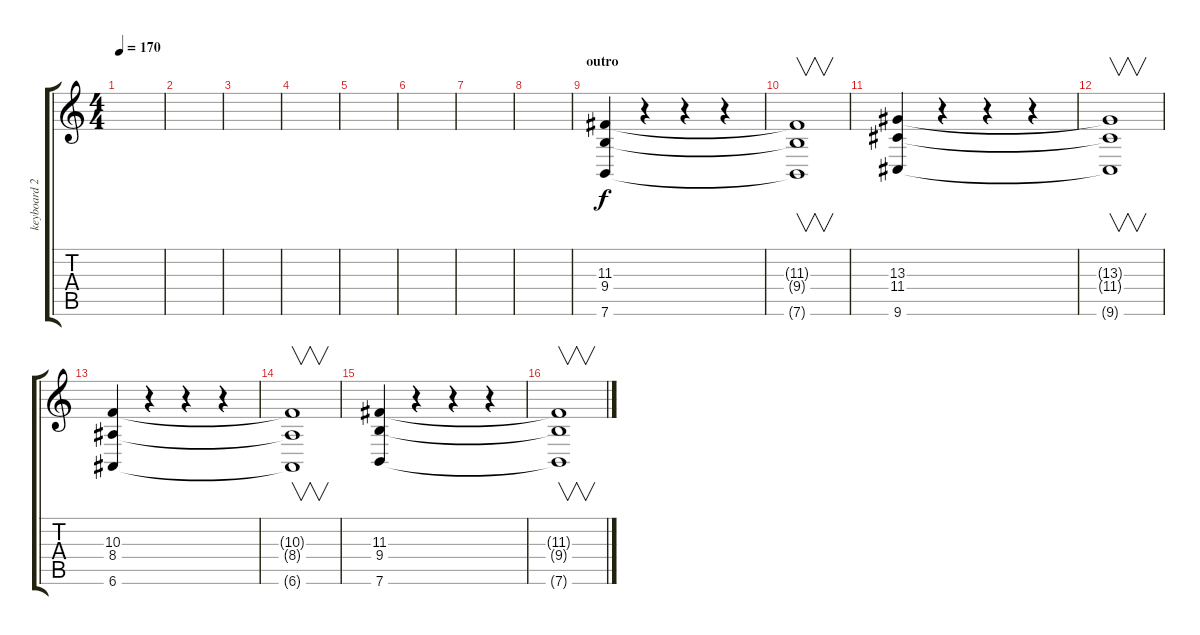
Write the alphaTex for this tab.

\track ("keyboard 2 - only for the sound" "keyboard 2") {instrument pad3polysynth}
\staff {score tabs}
\tuning (E4 B3 G3 D3 A2 E2) {hide}
\ts (4 4)
\tempo 170
\clef g2
\ks c
|
|
|
|
|
|
|
|
\section ("" "outro")
(11.3 9.4 7.6).4{volume 7} r.4 r.4 r.4 |
(11.3{t} 9.4{t} 7.6{t}).1{v} |
(13.3 11.4 9.6).4 r.4 r.4 r.4 |
(13.3{t} 11.4{t} 9.6{t}).1{v} |
(10.3 8.4 6.6).4 r.4 r.4 r.4 |
(10.3{t} 8.4{t} 6.6{t}).1{v} |
(11.3 9.4 7.6).4 r.4 r.4 r.4 |
(11.3{t} 9.4{t} 7.6{t}).1{v}
